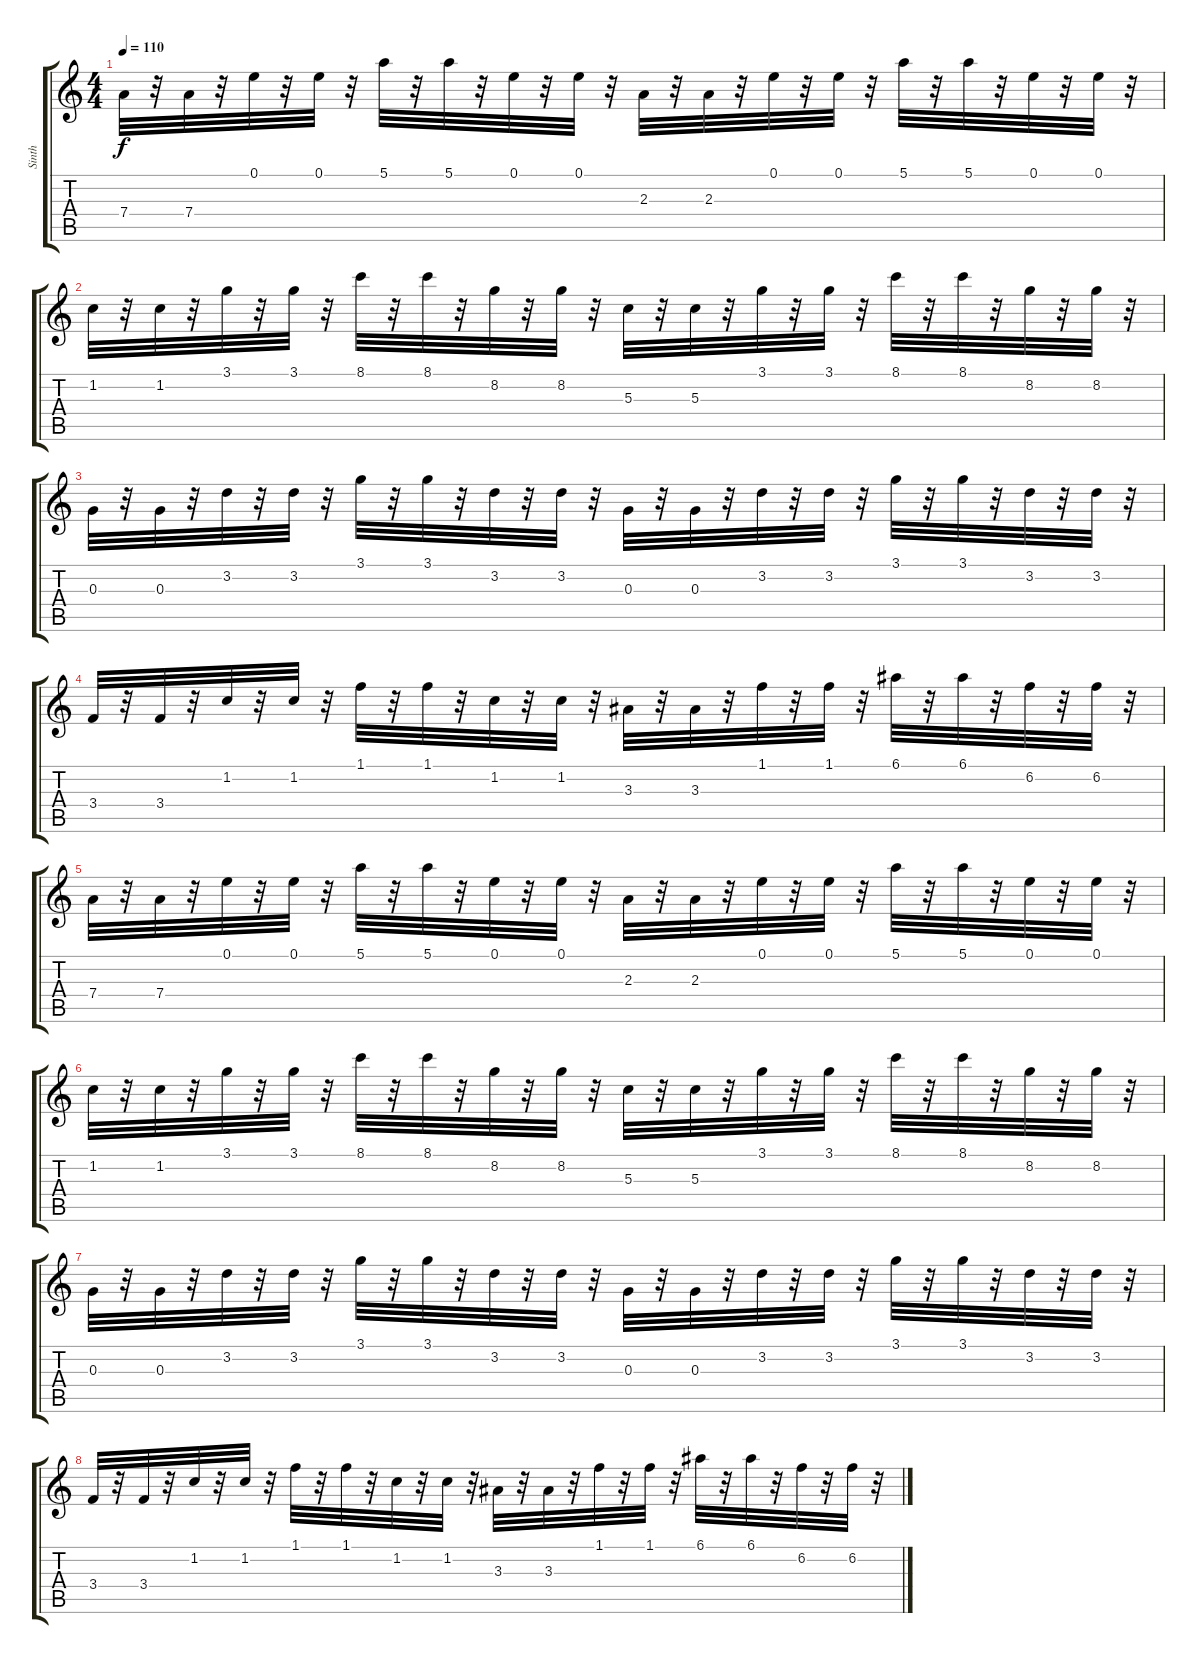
\track ("Sinth" "Sinth") {instrument electricguitarmuted}
\staff {score tabs}
\tuning (E4 B3 G3 D3 A2 E2) {hide}
\ts (4 4)
\tempo 110
\clef g2
\ks c
7.4.32{dy f} r.32 7.4.32 r.32 0.1.32 r.32 0.1.32 r.32 5.1.32 r.32 5.1.32 r.32 0.1.32 r.32 0.1.32 r.32 2.3.32 r.32 2.3.32 r.32 0.1.32 r.32 0.1.32 r.32 5.1.32 r.32 5.1.32 r.32 0.1.32 r.32 0.1.32 r.32 |
1.2.32 r.32 1.2.32 r.32 3.1.32 r.32 3.1.32 r.32 8.1.32 r.32 8.1.32 r.32 8.2.32 r.32 8.2.32 r.32 5.3.32 r.32 5.3.32 r.32 3.1.32 r.32 3.1.32 r.32 8.1.32 r.32 8.1.32 r.32 8.2.32 r.32 8.2.32 r.32 |
0.3.32 r.32 0.3.32 r.32 3.2.32 r.32 3.2.32 r.32 3.1.32 r.32 3.1.32 r.32 3.2.32 r.32 3.2.32 r.32 0.3.32 r.32 0.3.32 r.32 3.2.32 r.32 3.2.32 r.32 3.1.32 r.32 3.1.32 r.32 3.2.32 r.32 3.2.32 r.32 |
3.4.32 r.32 3.4.32 r.32 1.2.32 r.32 1.2.32 r.32 1.1.32 r.32 1.1.32 r.32 1.2.32 r.32 1.2.32 r.32 3.3.32 r.32 3.3.32 r.32 1.1.32 r.32 1.1.32 r.32 6.1.32 r.32 6.1.32 r.32 6.2.32 r.32 6.2.32 r.32 |
7.4.32 r.32 7.4.32 r.32 0.1.32 r.32 0.1.32 r.32 5.1.32 r.32 5.1.32 r.32 0.1.32 r.32 0.1.32 r.32 2.3.32 r.32 2.3.32 r.32 0.1.32 r.32 0.1.32 r.32 5.1.32 r.32 5.1.32 r.32 0.1.32 r.32 0.1.32 r.32 |
1.2.32 r.32 1.2.32 r.32 3.1.32 r.32 3.1.32 r.32 8.1.32 r.32 8.1.32 r.32 8.2.32 r.32 8.2.32 r.32 5.3.32 r.32 5.3.32 r.32 3.1.32 r.32 3.1.32 r.32 8.1.32 r.32 8.1.32 r.32 8.2.32 r.32 8.2.32 r.32 |
0.3.32 r.32 0.3.32 r.32 3.2.32 r.32 3.2.32 r.32 3.1.32 r.32 3.1.32 r.32 3.2.32 r.32 3.2.32 r.32 0.3.32 r.32 0.3.32 r.32 3.2.32 r.32 3.2.32 r.32 3.1.32 r.32 3.1.32 r.32 3.2.32 r.32 3.2.32 r.32 |
3.4.32 r.32 3.4.32 r.32 1.2.32 r.32 1.2.32 r.32 1.1.32 r.32 1.1.32 r.32 1.2.32 r.32 1.2.32 r.32 3.3.32 r.32 3.3.32 r.32 1.1.32 r.32 1.1.32 r.32 6.1.32 r.32 6.1.32 r.32 6.2.32 r.32 6.2.32 r.32
